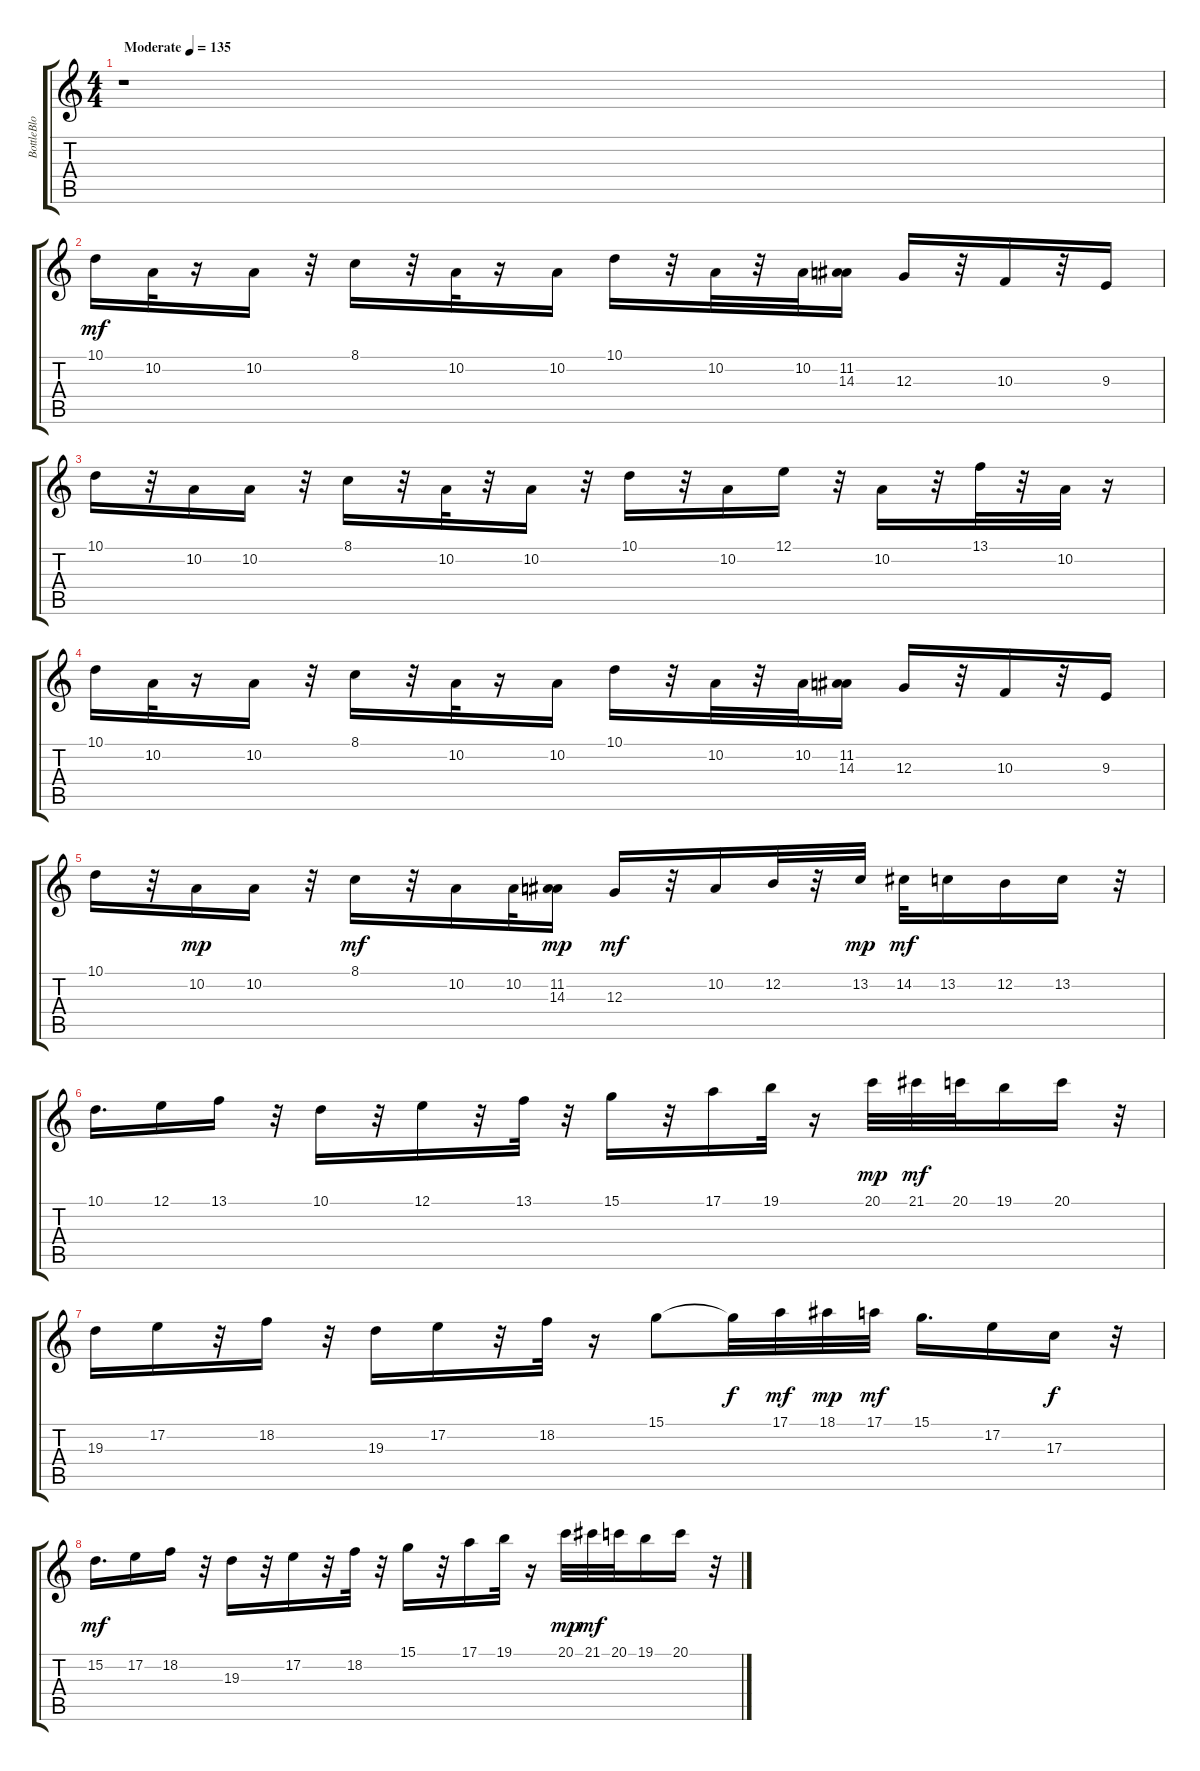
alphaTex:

\track ("BottleBlo" "BottleBlo") {instrument blownbottle}
\staff {score tabs}
\tuning (E4 B3 G3 D3 A2 E2) {hide}
\ts (4 4)
\tempo (135 "Moderate")
\clef g2
\ks c
r.1{dy mf instrument blownbottle} |
10.1.16 10.2.32 r.16 10.2.16 r.32 8.1.16 r.32 10.2.32 r.16 10.2.16 10.1.16 r.32 10.2.32 r.32 10.2.32 (11.2 14.3).16 12.3.16 r.32 10.3.16 r.32 9.3.16 |
10.1.16 r.32 10.2.16 10.2.16 r.32 8.1.16 r.32 10.2.32 r.32 10.2.16 r.32 10.1.16 r.32 10.2.16 12.1.16 r.32 10.2.16 r.32 13.1.32 r.32 10.2.32 r.16 |
10.1.16 10.2.32 r.16 10.2.16 r.32 8.1.16 r.32 10.2.32 r.16 10.2.16 10.1.16 r.32 10.2.32 r.32 10.2.32 (11.2 14.3).16 12.3.16 r.32 10.3.16 r.32 9.3.16 |
10.1.16 r.32 10.2.16{dy mp} 10.2.16 r.32 8.1.16{dy mf} r.32 10.2.16 10.2.32 (11.2 14.3).16{dy mp} 12.3.16{dy mf} r.32 10.2.16 12.2.32 r.32 13.2.32{dy mp} 14.2.32{dy mf} 13.2.16 12.2.16 13.2.16 r.32 |
10.1.16{d} 12.1.16 13.1.16 r.32 10.1.16 r.32 12.1.16 r.32 13.1.32 r.32 15.1.16 r.32 17.1.16 19.1.32 r.16 20.1.32{dy mp} 21.1.32{dy mf} 20.1.32 19.1.16 20.1.16 r.32 |
19.3.16 17.2.16 r.32 18.2.16 r.32 19.3.16 17.2.16 r.32 18.2.32 r.16 15.1.8 15.1{t}.32{dy f} 17.1.32{dy mf} 18.1.32{dy mp} 17.1.32{dy mf} 15.1.16{d} 17.2.16 17.3.16{dy f} r.32 |
15.2.16{d dy mf} 17.2.16 18.2.16 r.32 19.3.16 r.32 17.2.16 r.32 18.2.32 r.32 15.1.16 r.32 17.1.16 19.1.32 r.16 20.1.32{dy mp} 21.1.32{dy mf} 20.1.32 19.1.16 20.1.16 r.32
